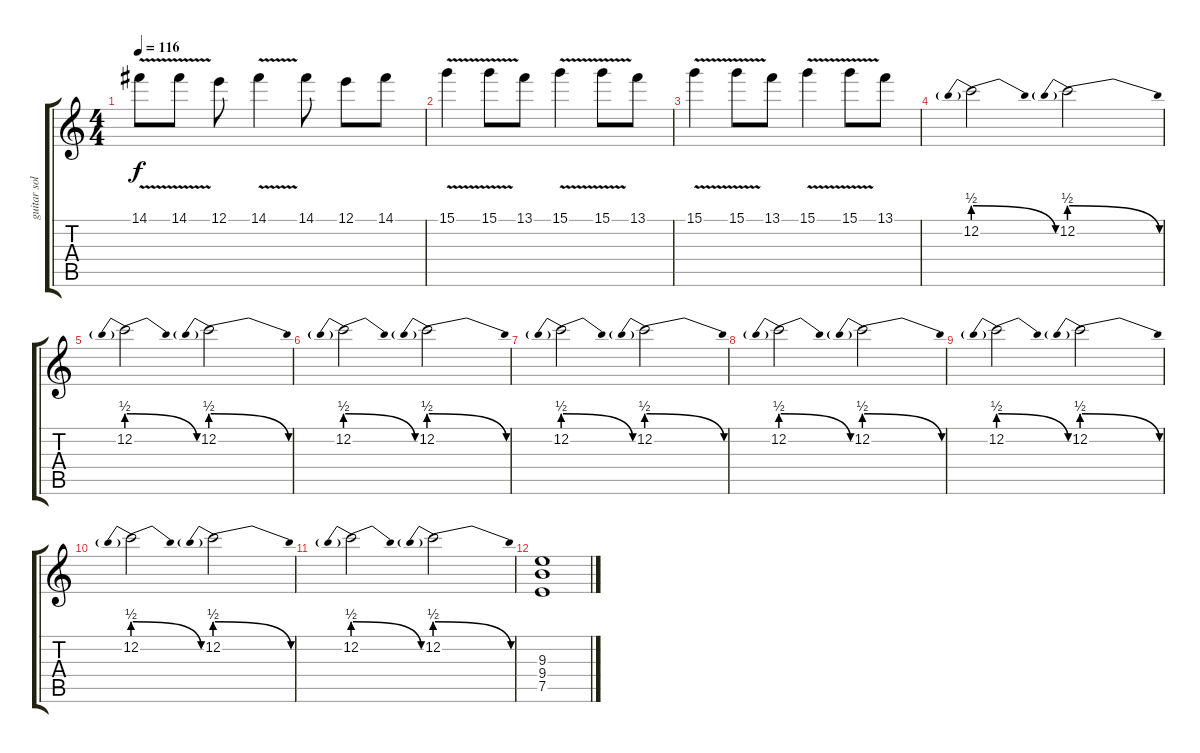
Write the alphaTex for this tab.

\track ("guitar solo" "guitar sol") {instrument overdrivenguitar}
\staff {score tabs}
\tuning (E4 B3 G3 D3 A2 E2) {hide}
\ts (4 4)
\tempo 116
\clef g2
\ks c
14.1{v}.8{dy f} 14.1{v}.8 12.1.8 14.1{v}.4 14.1.8 12.1.8 14.1.8 |
15.1{v}.4 15.1{v}.8 13.1.8 15.1{v}.4 15.1{v}.8 13.1.8 |
15.1{v}.4 15.1{v}.8 13.1.8 15.1{v}.4 15.1{v}.8 13.1.8 |
12.2{be (prebendrelease 0 2 60 0)}.2 12.2{be (prebendrelease 0 2 60 0)}.2 |
12.2{be (prebendrelease 0 2 60 0)}.2 12.2{be (prebendrelease 0 2 60 0)}.2 |
12.2{be (prebendrelease 0 2 60 0)}.2 12.2{be (prebendrelease 0 2 60 0)}.2 |
12.2{be (prebendrelease 0 2 60 0)}.2 12.2{be (prebendrelease 0 2 60 0)}.2 |
12.2{be (prebendrelease 0 2 60 0)}.2 12.2{be (prebendrelease 0 2 60 0)}.2 |
12.2{be (prebendrelease 0 2 60 0)}.2 12.2{be (prebendrelease 0 2 60 0)}.2 |
12.2{be (prebendrelease 0 2 60 0)}.2 12.2{be (prebendrelease 0 2 60 0)}.2 |
12.2{be (prebendrelease 0 2 60 0)}.2 12.2{be (prebendrelease 0 2 60 0)}.2 |
(9.3 9.4 7.5).1{volume 11}
